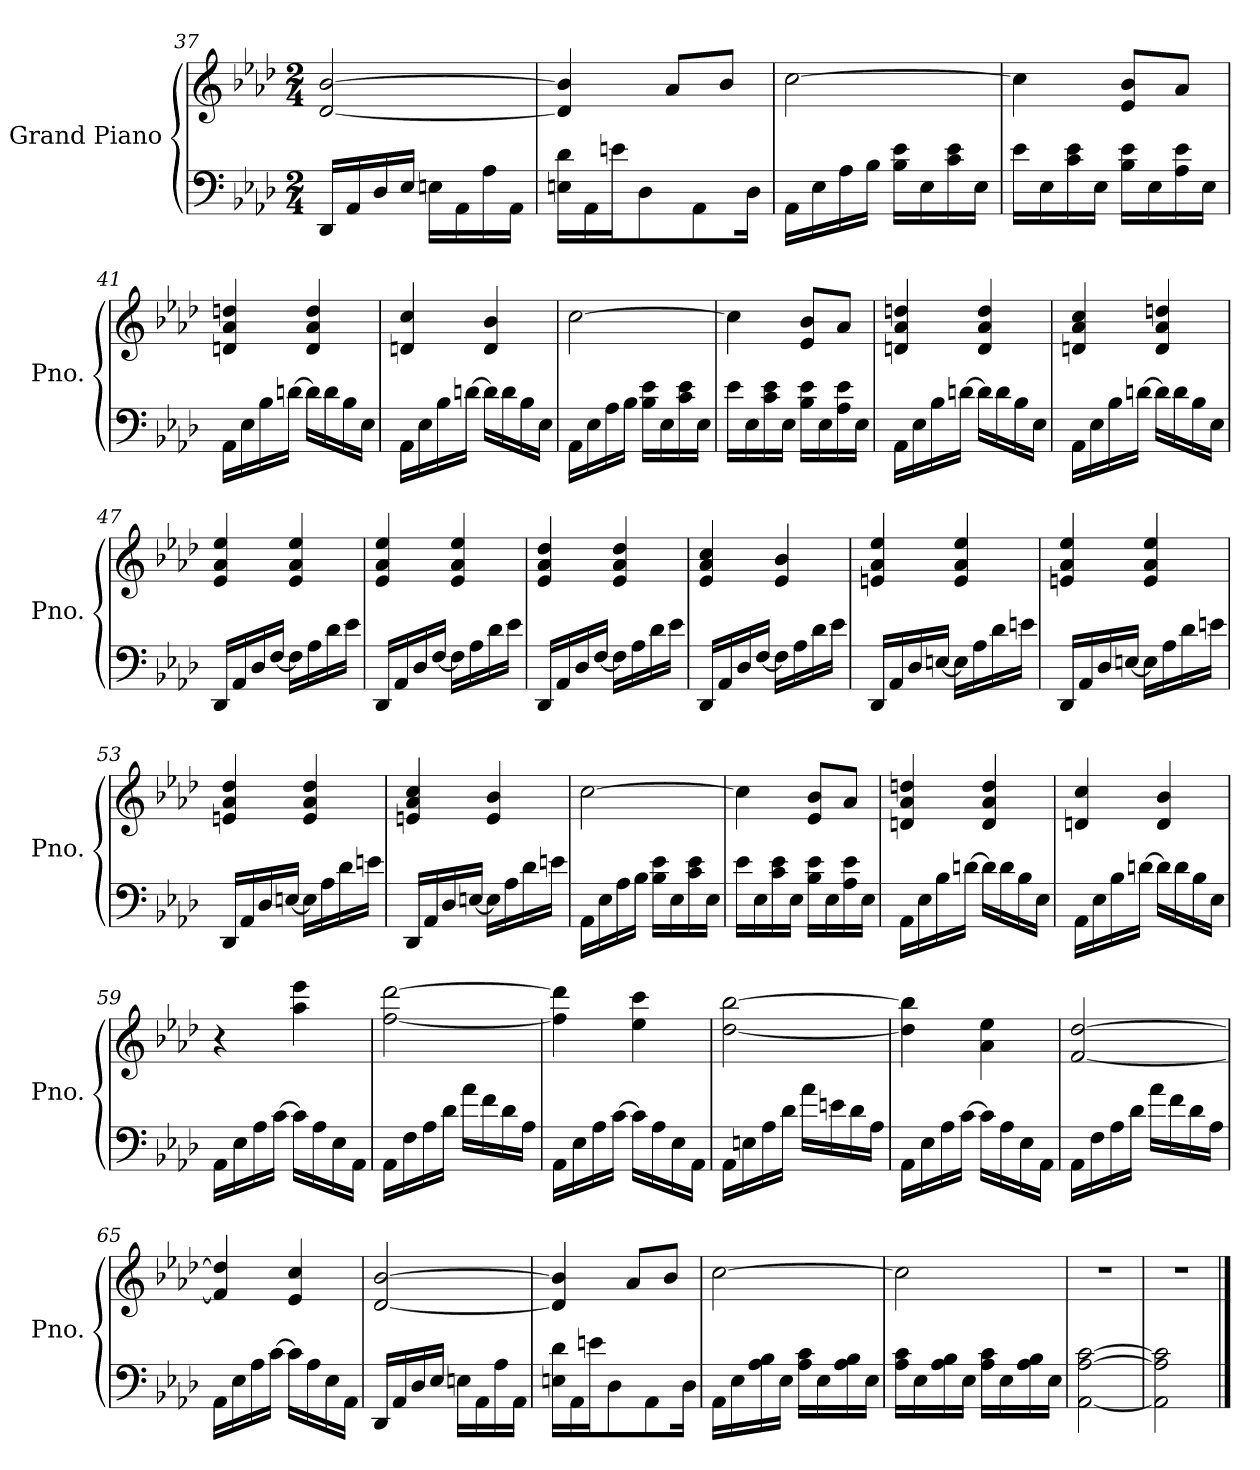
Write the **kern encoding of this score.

**kern	**kern
*part1	*part1
*staff2	*staff1
*I"Grand Piano	*
*I'Pno.	*
*clefF4	*clefG2
*k[b-e-a-d-]	*k[b-e-a-d-]
*A-:	*A-:
*M2/4	*M2/4
=37	=37
16DD-/LL	[2d-/ [2b-/
16AA-/	.
16D-/	.
16E-/JJ	.
16En\LL	.
16AA-\	.
16A-\	.
16AA-\JJ	.
!!LO:LB:g=z
=38	=38
16En\ 16d-\LL	4d-/] 4b-/]
16AA-\	.
16en\J	.
8D-\	.
.	8a-/L
8AA-\	.
.	8b-/J
16D-\Jk	.
=39	=39
16AA-\LL	[2cc\
16E-\	.
16A-\	.
16B-\JJ	.
16B-\ 16e-\LL	.
16E-\	.
16c\ 16e-\	.
16E-\JJ	.
=40	=40
16e-\LL	4cc\]
16E-\	.
16c\ 16e-\	.
16E-\JJ	.
16B-\ 16e-\LL	8e-/ 8b-/L
16E-\	.
16A-\ 16e-\	8a-/J
16E-\JJ	.
=41	=41
16AA-\LL	4dn/ 4a-/ 4ddn/
16E-\	.
16B-\	.
[16dn\JJ	.
16d\LL]	4d/ 4a-/ 4dd/
16d\	.
16B-\	.
16E-\JJ	.
=42	=42
16AA-\LL	4dn/ 4cc/
16E-\	.
16B-\	.
[16dn\JJ	.
16d\LL]	4d/ 4b-/
16d\	.
16B-\	.
16E-\JJ	.
!!LO:PB:g=z
=43	=43
16AA-\LL	[2cc\
16E-\	.
16A-\	.
16B-\JJ	.
16B-\ 16e-\LL	.
16E-\	.
16c\ 16e-\	.
16E-\JJ	.
=44	=44
16e-\LL	4cc\]
16E-\	.
16c\ 16e-\	.
16E-\JJ	.
16B-\ 16e-\LL	8e-/ 8b-/L
16E-\	.
16A-\ 16e-\	8a-/J
16E-\JJ	.
=45	=45
16AA-\LL	4dn/ 4a-/ 4ddn/
16E-\	.
16B-\	.
[16dn\JJ	.
16d\LL]	4d/ 4a-/ 4dd/
16d\	.
16B-\	.
16E-\JJ	.
=46	=46
16AA-\LL	4dn/ 4a-/ 4cc/
16E-\	.
16B-\	.
[16dn\JJ	.
16d\LL]	4d/ 4a-/ 4ddn/
16d\	.
16B-\	.
16E-\JJ	.
=47	=47
16DD-/LL	4e-/ 4a-/ 4ee-/
16AA-/	.
16D-/	.
[16F/JJ	.
16F\LL]	4e-/ 4a-/ 4ee-/
16A-\	.
16d-\	.
16e-\JJ	.
!!LO:LB:g=z
=48	=48
16DD-/LL	4e-/ 4a-/ 4ee-/
16AA-/	.
16D-/	.
[16F/JJ	.
16F\LL]	4e-/ 4a-/ 4ee-/
16A-\	.
16d-\	.
16e-\JJ	.
=49	=49
16DD-/LL	4e-/ 4a-/ 4dd-/
16AA-/	.
16D-/	.
[16F/JJ	.
16F\LL]	4e-/ 4a-/ 4dd-/
16A-\	.
16d-\	.
16e-\JJ	.
=50	=50
16DD-/LL	4e-/ 4a-/ 4cc/
16AA-/	.
16D-/	.
[16F/JJ	.
16F\LL]	4e-/ 4b-/
16A-\	.
16d-\	.
16e-\JJ	.
=51	=51
16DD-/LL	4en/ 4a-/ 4ee-/
16AA-/	.
16D-/	.
[16En/JJ	.
16E\LL]	4e/ 4a-/ 4ee-/
16A-\	.
16d-\	.
16en\JJ	.
=52	=52
16DD-/LL	4en/ 4a-/ 4ee-/
16AA-/	.
16D-/	.
[16En/JJ	.
16E\LL]	4e/ 4a-/ 4ee-/
16A-\	.
16d-\	.
16en\JJ	.
!!LO:LB:g=z
=53	=53
16DD-/LL	4en/ 4a-/ 4dd-/
16AA-/	.
16D-/	.
[16En/JJ	.
16E\LL]	4e/ 4a-/ 4dd-/
16A-\	.
16d-\	.
16en\JJ	.
=54	=54
16DD-/LL	4en/ 4a-/ 4cc/
16AA-/	.
16D-/	.
[16En/JJ	.
16E\LL]	4e/ 4b-/
16A-\	.
16d-\	.
16en\JJ	.
=55	=55
16AA-\LL	[2cc\
16E-\	.
16A-\	.
16B-\JJ	.
16B-\ 16e-\LL	.
16E-\	.
16c\ 16e-\	.
16E-\JJ	.
=56	=56
16e-\LL	4cc\]
16E-\	.
16c\ 16e-\	.
16E-\JJ	.
16B-\ 16e-\LL	8e-/ 8b-/L
16E-\	.
16A-\ 16e-\	8a-/J
16E-\JJ	.
=57	=57
16AA-\LL	4dn/ 4a-/ 4ddn/
16E-\	.
16B-\	.
[16dn\JJ	.
16d\LL]	4d/ 4a-/ 4dd/
16d\	.
16B-\	.
16E-\JJ	.
!!LO:LB:g=z
=58	=58
16AA-\LL	4dn/ 4cc/
16E-\	.
16B-\	.
[16dn\JJ	.
16d\LL]	4d/ 4b-/
16d\	.
16B-\	.
16E-\JJ	.
=59	=59
16AA-\LL	4r
16E-\	.
16A-\	.
[16c\JJ	.
16c\LL]	4aa-\ 4eee-\
16A-\	.
16E-\	.
16AA-\JJ	.
=60	=60
16AA-\LL	[2ff\ [2ddd-\
16F\	.
16A-\	.
16d-\JJ	.
16a-\LL	.
16f\	.
16d-\	.
16A-\JJ	.
=61	=61
16AA-\LL	4ff\] 4ddd-\]
16E-\	.
16A-\	.
[16c\JJ	.
16c\LL]	4ee-\ 4ccc\
16A-\	.
16E-\	.
16AA-\JJ	.
=62	=62
16AA-\LL	[2dd-\ [2bb-\
16En\	.
16A-\	.
16d-\JJ	.
16a-\LL	.
16en\	.
16d-\	.
16A-\JJ	.
!!LO:LB:g=z
=63	=63
16AA-\LL	4dd-\] 4bb-\]
16E-\	.
16A-\	.
[16c\JJ	.
16c\LL]	4a-\ 4ee-\
16A-\	.
16E-\	.
16AA-\JJ	.
=64	=64
16AA-\LL	[2f/ [2dd-/
16F\	.
16A-\	.
16d-\JJ	.
16a-\LL	.
16f\	.
16d-\	.
16A-\JJ	.
=65	=65
16AA-\LL	4f/] 4dd-/]
16E-\	.
16A-\	.
[16c\JJ	.
16c\LL]	4e-/ 4cc/
16A-\	.
16E-\	.
16AA-\JJ	.
=66	=66
16DD-/LL	[2d-/ [2b-/
16AA-/	.
16D-/	.
16E-/JJ	.
16En\LL	.
16AA-\	.
16A-\	.
16AA-\JJ	.
=67	=67
16En\ 16d-\LL	4d-/] 4b-/]
16AA-\	.
16en\J	.
8D-\	.
.	8a-/L
8AA-\	.
.	8b-/J
16D-\Jk	.
!!LO:LB:g=z
=68	=68
16AA-\LL	[2cc\
16E-\	.
16A-\ 16B-\	.
16E-\JJ	.
16A-\ 16c\LL	.
16E-\	.
16A-\ 16B-\	.
16E-\JJ	.
=69	=69
16A-\ 16c\LL	2cc\]
16E-\	.
16A-\ 16B-\	.
16E-\JJ	.
16A-\ 16c\LL	.
16E-\	.
16A-\ 16B-\	.
16E-\JJ	.
=70	=70
[2AA-\ [2A-\ [2c\	2r
=71	=71
2AA-\] 2A-\] 2c\]	2r
==	==
*-	*-
